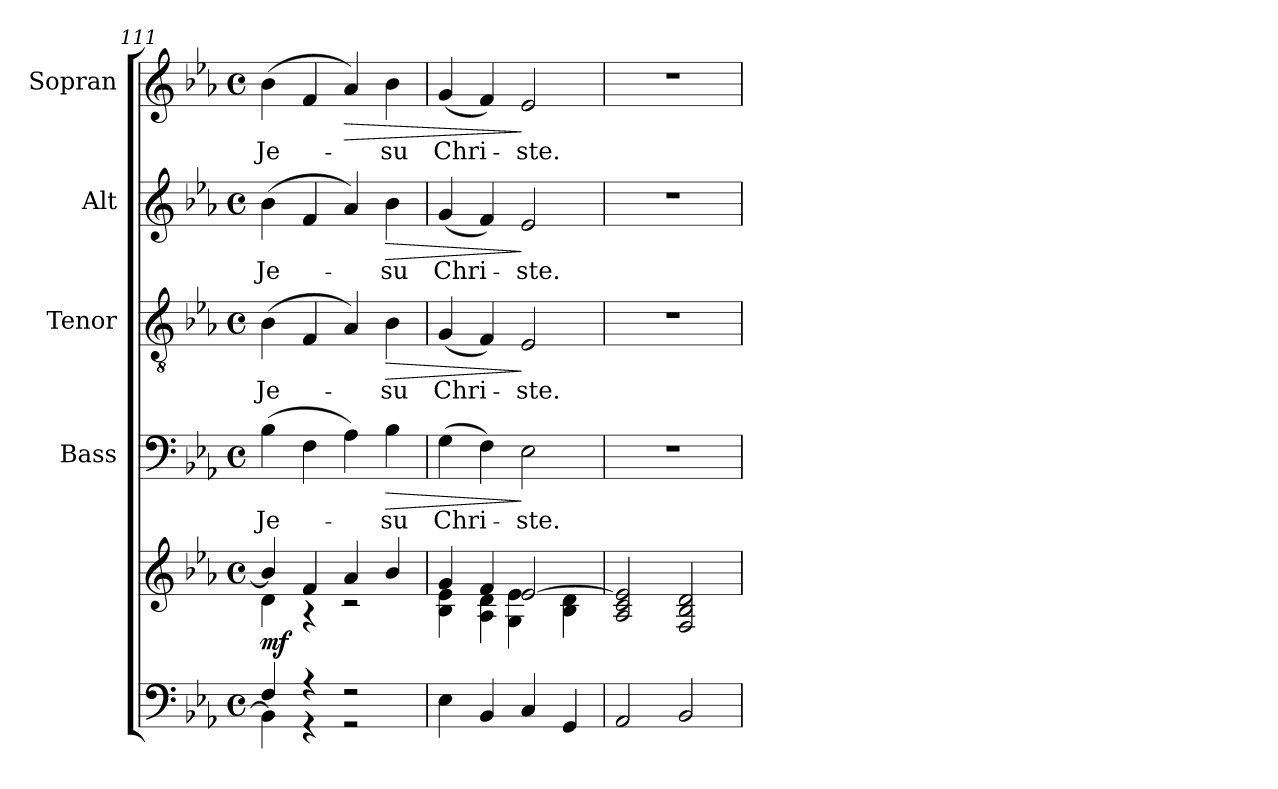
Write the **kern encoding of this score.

**kern	**kern	**dynam	**kern	**text	**dynam	**kern	**text	**dynam	**kern	**text	**dynam	**kern	**text	**dynam
*part5	*part5	*part5	*part4	*part4	*part4	*part3	*part3	*part3	*part2	*part2	*part2	*part1	*part1	*part1
*staff6	*staff5	*staff5/6	*staff4	*staff4	*staff4	*staff3	*staff3	*staff3	*staff2	*staff2	*staff2	*staff1	*staff1	*staff1
*	*	*	*I"Bass	*	*	*I"Tenor	*	*	*I"Alt	*	*	*I"Sopran	*	*
*	*	*	*I'B.	*	*	*I'T.	*	*	*I'A.	*	*	*I'S.	*	*
*clefF4	*clefG2	*	*clefF4	*	*	*clefGv2	*	*	*clefG2	*	*	*clefG2	*	*
*k[b-e-a-]	*k[b-e-a-]	*	*k[b-e-a-]	*	*	*k[b-e-a-]	*	*	*k[b-e-a-]	*	*	*k[b-e-a-]	*	*
*E-:	*E-:	*	*E-:	*	*	*E-:	*	*	*E-:	*	*	*E-:	*	*
*M4/4	*M4/4	*	*M4/4	*	*	*M4/4	*	*	*M4/4	*	*	*M4/4	*	*
*met(c)	*met(c)	*	*met(c)	*	*	*met(c)	*	*	*met(c)	*	*	*met(c)	*	*
=111	=111	=111	=111	=111	=111	=111	=111	=111	=111	=111	=111	=111	=111	=111
*^	*^	*	*	*	*	*	*	*	*	*	*	*	*	*
!	!	!	!	!LO:DY:b	!	!LO:LY:b	!	!	!LO:LY:b	!	!	!LO:LY:b	!	!	!LO:LY:b	!
4F/	4BB-\]	4b-/]	4d\	mf	(>4B-\	Je-	.	(>4B-\	Je-	.	(>4b-\	Je-	.	(>4b-\	Je-	.
4r	4r	4f/	4rA	.	4F\	.	.	4F/	.	.	4f/	.	.	4f/	.	.
!	!	!	!	!	!	!	!	!	!	!	!	!	!	!	!	!LO:HP:b
2r	2r	4a-/	2rc	.	4A-\)	.	.	4A-/)	.	.	4a-/)	.	.	4a-/)	.	>
!	!	!	!	!	!	!LO:LY:b	!LO:HP:b	!	!LO:LY:b	!LO:HP:b	!	!LO:LY:b	!LO:HP:b	!	!LO:LY:b	!
.	.	4b-/	.	.	4B-\	-su	>	4B-\	-su	>	4b-\	-su	>	4b-\	-su	.
*v	*v	*	*	*	*	*	*	*	*	*	*	*	*	*	*	*
=112	=112	=112	=112	=112	=112	=112	=112	=112	=112	=112	=112	=112	=112	=112	=112
!	!	!	!	!	!LO:LY:b	!	!	!LO:LY:b	!	!	!LO:LY:b	!	!	!LO:LY:b	!
4E-\	4g/	4B-\ 4e-\	.	(>4G\	Chri-	.	(<4G/	Chri-	.	(<4g/	Chri-	.	(<4g/	Chri-	.
4BB-/	4f/	4A-\ 4d\	.	4F\)	.	.	4F/)	.	.	4f/)	.	.	4f/)	.	.
!	!	!	!	!	!LO:LY:b	!	!	!LO:LY:b	!	!	!LO:LY:b	!	!	!LO:LY:b	!
4C/	[>2e-/	4G\ 4e-\	.	2E-\	-ste.	]	2E-/	-ste.	]	2e-/	-ste.	]	2e-/	-ste.	]
4GG/	.	4B-\ 4d\	.	.	.	.	.	.	.	.	.	.	.	.	.
*	*v	*v	*	*	*	*	*	*	*	*	*	*	*	*	*
=113	=113	=113	=113	=113	=113	=113	=113	=113	=113	=113	=113	=113	=113	=113
2AA-/	2A-/ 2c/ 2e-/]	.	1r	.	.	1r	.	.	1r	.	.	1r	.	.
2BB-/	2F/ 2B-/ 2d/	.	.	.	.	.	.	.	.	.	.	.	.	.
=	=	=	=	=	=	=	=	=	=	=	=	=	=	=
*-	*-	*-	*-	*-	*-	*-	*-	*-	*-	*-	*-	*-	*-	*-
